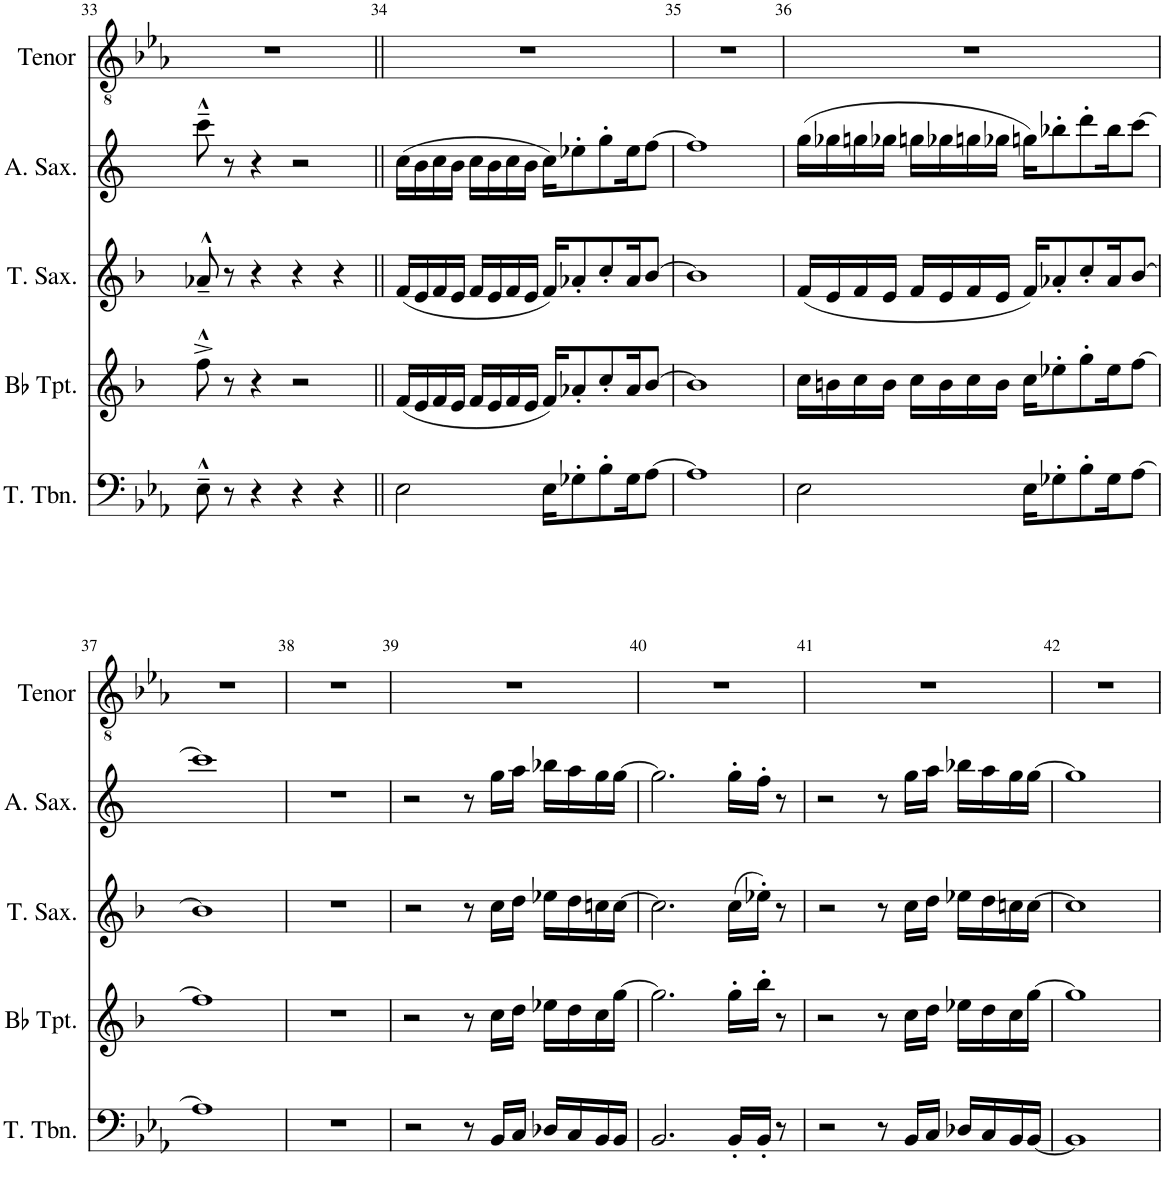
**kern	**kern	**kern	**kern	**kern
*part5	*part4	*part3	*part2	*part1
*staff5	*staff4	*staff3	*staff2	*staff1
*I"Tenor Trombone	*I"Bb Trumpet	*I"Tenor Saxophone	*I"Alto Saxophone	*I"Vocal Tenor
*I'T. Tbn.	*I'Bb Tpt.	*I'T. Sax.	*I'A. Sax.	*I'Tenor
!!LO:PB:g=z
*clefF4	*clefG2	*clefG2	*clefG2	*clefGv2
*	*Trd1c2	*Trd8c14	*Trd5c9	*
*k[b-e-a-]	*k[b-]	*k[b-]	*k[]	*k[b-e-a-]
*M4/4	*M4/4	*M4/4	*M4/4	*M4/4
=33	=33	=33	=33	=33
8E-~^^\	8ff^^^\	8a-X~^^/	8ccc~^^\	1r
8r	8r	8r	8r	.
4r	4r	4r	4r	.
4r	2r	4r	2r	.
4r	.	4r	.	.
=34||	=34||	=34||	=34||	=34||
2E-\	(16f/LL	(16f/LL	(16cc\LL	1r
.	16e/	16e/	16b\	.
.	16f/	16f/	16cc\	.
.	16e/JJ	16e/JJ	16b\JJ	.
.	16f/LL	16f/LL	16cc\LL	.
.	16e/	16e/	16b\	.
.	16f/	16f/	16cc\	.
.	16e/JJ	16e/JJ	16b\JJ	.
16E-\KL	16f/KL)	16f/KL)	16cc\KL)	.
8G-X'\	8a-X'/	8a-X'/	8ee-X'\	.
8B-'\	8cc'/	8cc'/	8gg'\	.
16G-\K	16a-/K	16a-/K	16ee-\K	.
[8A-\J	[8b-/J	[8b-/J	[8ff\J	.
=35	=35	=35	=35	=35
1A-]	1b-]	1b-]	1ff]	1r
=36	=36	=36	=36	=36
2E-\	16cc\LL	(16f/LL	(16gg\LL	1r
.	16bn\	16e/	16gg-X\	.
.	16cc\	16f/	16ggn\	.
.	16b\JJ	16e/JJ	16gg-X\JJ	.
.	16cc\LL	16f/LL	16ggn\LL	.
.	16b\	16e/	16gg-X\	.
.	16cc\	16f/	16ggn\	.
.	16b\JJ	16e/JJ	16gg-X\JJ	.
16E-\KL	16cc\KL	16f/KL)	16ggn\KL)	.
8G-X'\	8ee-X'\	8a-X'/	8bb-X'\	.
8B-'\	8gg'\	8cc'/	8ddd'\	.
16G-\K	16ee-\K	16a-/K	16bb-\K	.
[8A-\J	[8ff\J	[8b-/J	[8ccc\J	.
!!LO:LB:g=z
=37	=37	=37	=37	=37
1A-]	1ff]	1b-]	1ccc]	1r
=38	=38	=38	=38	=38
1r	1r	1r	1r	1r
=39	=39	=39	=39	=39
2r	2r	2r	2r	1r
8r	8r	8r	8r	.
16BB-/LL	16cc\LL	16cc\LL	16gg\LL	.
16C/JJ	16dd\JJ	16dd\JJ	16aa\JJ	.
16D-X/LL	16ee-X\LL	16ee-X\LL	16bb-X\LL	.
16C/	16dd\	16dd\	16aa\	.
16BB-/	16cc\	16ccn\	16gg\	.
16BB-/JJ	[16gg\JJ	[16cc\JJ	[16gg\JJ	.
=40	=40	=40	=40	=40
2.BB-/	2.gg\]	2.cc\]	2.gg\]	1r
16BB-'/LL	16gg'\LL	(16cc\LL	16gg'\LL	.
16BB-'/JJ	16bb-'\JJ	16ee-X'\JJ)	16ff'\JJ	.
8r	8r	8r	8r	.
=41	=41	=41	=41	=41
2r	2r	2r	2r	1r
8r	8r	8r	8r	.
16BB-/LL	16cc\LL	16cc\LL	16gg\LL	.
16C/JJ	16dd\JJ	16dd\JJ	16aa\JJ	.
16D-X/LL	16ee-X\LL	16ee-X\LL	16bb-X\LL	.
16C/	16dd\	16dd\	16aa\	.
16BB-/	16cc\	16ccn\	16gg\	.
[16BB-/JJ	[16gg\JJ	[16cc\JJ	[16gg\JJ	.
=42	=42	=42	=42	=42
1BB-]	1gg]	1cc]	1gg]	1r
=	=	=	=	=
*-	*-	*-	*-	*-
